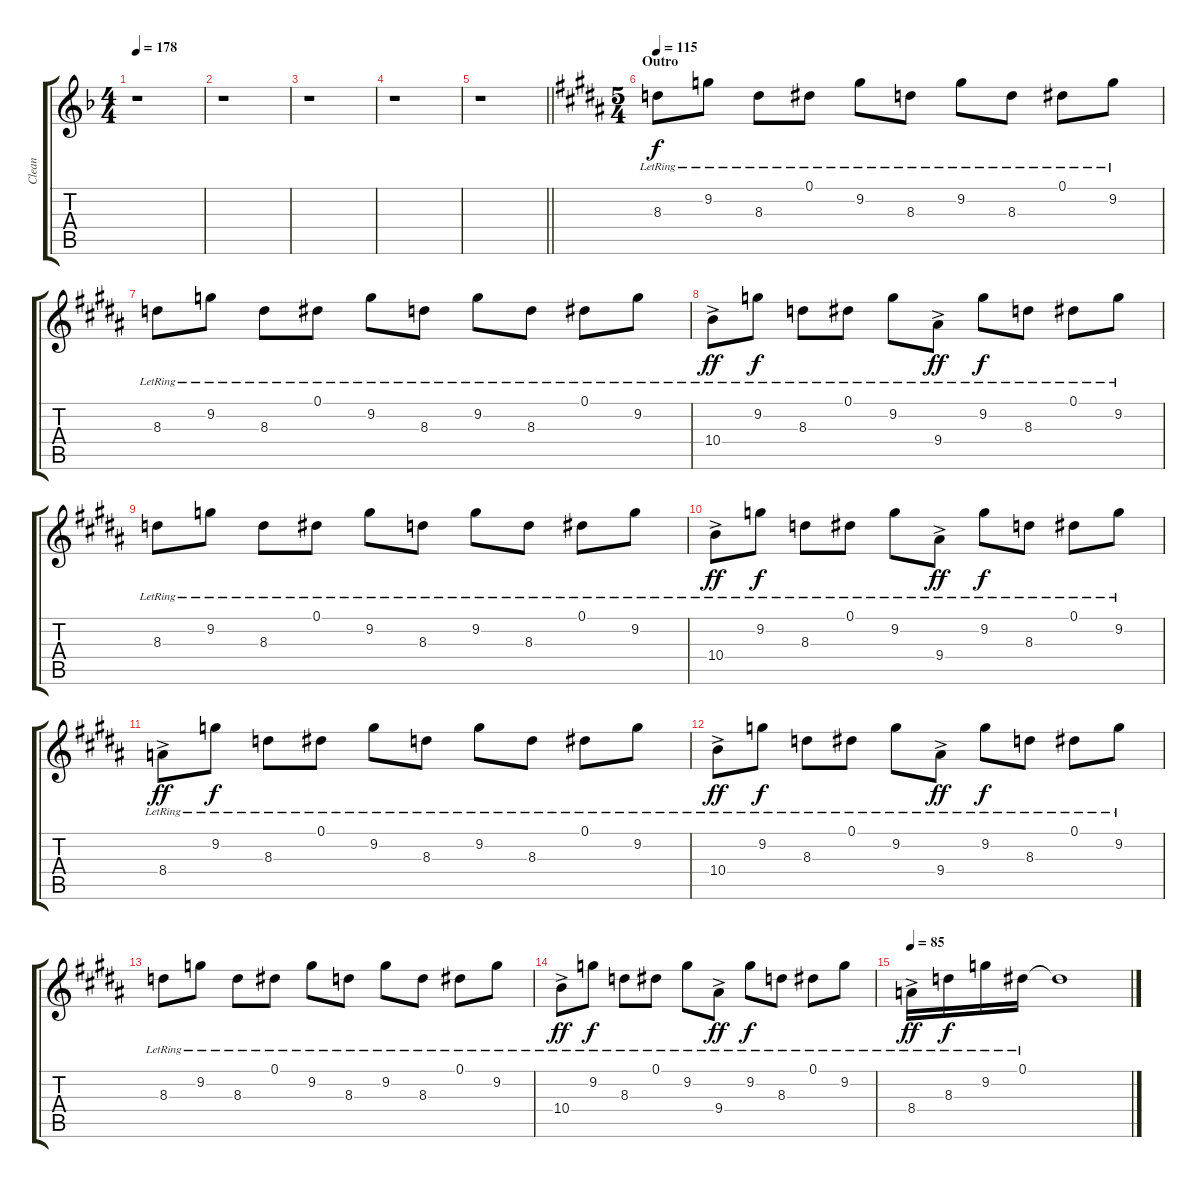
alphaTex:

\track ("Clean" "Clean") {instrument electricguitarclean}
\staff {score tabs}
\tuning (Eb4 Bb3 Gb3 Db3 Ab2 Eb2) {hide}
\ts (4 4)
\tempo 178
\clef g2
\ks f
r.1{dy f} |
r.1 |
r.1 |
r.1 |
\barLineRight lightlight
r.1 |
\ts (5 4)
\section ("" "Outro")
\tempo 115
\ks b
8.3{lr}.8 9.2{lr}.8 8.3{lr}.8 0.1{lr}.8 9.2{lr}.8 8.3{lr}.8 9.2{lr}.8 8.3{lr}.8 0.1{lr}.8 9.2{lr}.8 |
8.3{lr}.8 9.2{lr}.8 8.3{lr}.8 0.1{lr}.8 9.2{lr}.8 8.3{lr}.8 9.2{lr}.8 8.3{lr}.8 0.1{lr}.8 9.2{lr}.8 |
10.4{ac lr}.8{dy ff} 9.2{lr}.8{dy f} 8.3{lr}.8 0.1{lr}.8 9.2{lr}.8 9.4{ac lr}.8{dy ff} 9.2{lr}.8{dy f} 8.3{lr}.8 0.1{lr}.8 9.2{lr}.8 |
8.3{lr}.8 9.2{lr}.8 8.3{lr}.8 0.1{lr}.8 9.2{lr}.8 8.3{lr}.8 9.2{lr}.8 8.3{lr}.8 0.1{lr}.8 9.2{lr}.8 |
10.4{ac lr}.8{dy ff} 9.2{lr}.8{dy f} 8.3{lr}.8 0.1{lr}.8 9.2{lr}.8 9.4{ac lr}.8{dy ff} 9.2{lr}.8{dy f} 8.3{lr}.8 0.1{lr}.8 9.2{lr}.8 |
8.4{ac lr}.8{dy ff} 9.2{lr}.8{dy f} 8.3{lr}.8 0.1{lr}.8 9.2{lr}.8 8.3{lr}.8 9.2{lr}.8 8.3{lr}.8 0.1{lr}.8 9.2{lr}.8 |
10.4{ac lr}.8{dy ff} 9.2{lr}.8{dy f} 8.3{lr}.8 0.1{lr}.8 9.2{lr}.8 9.4{ac lr}.8{dy ff} 9.2{lr}.8{dy f} 8.3{lr}.8 0.1{lr}.8 9.2{lr}.8 |
8.3{lr}.8 9.2{lr}.8 8.3{lr}.8 0.1{lr}.8 9.2{lr}.8 8.3{lr}.8 9.2{lr}.8 8.3{lr}.8 0.1{lr}.8 9.2{lr}.8 |
10.4{ac lr}.8{dy ff} 9.2{lr}.8{dy f} 8.3{lr}.8 0.1{lr}.8 9.2{lr}.8 9.4{ac lr}.8{dy ff} 9.2{lr}.8{dy f} 8.3{lr}.8 0.1{lr}.8 9.2{lr}.8 |
\tempo 85
8.4{ac lr}.16{dy ff} 8.3{lr}.16{dy f} 9.2{lr}.16 0.1{lr}.16 0.1{t}.1
